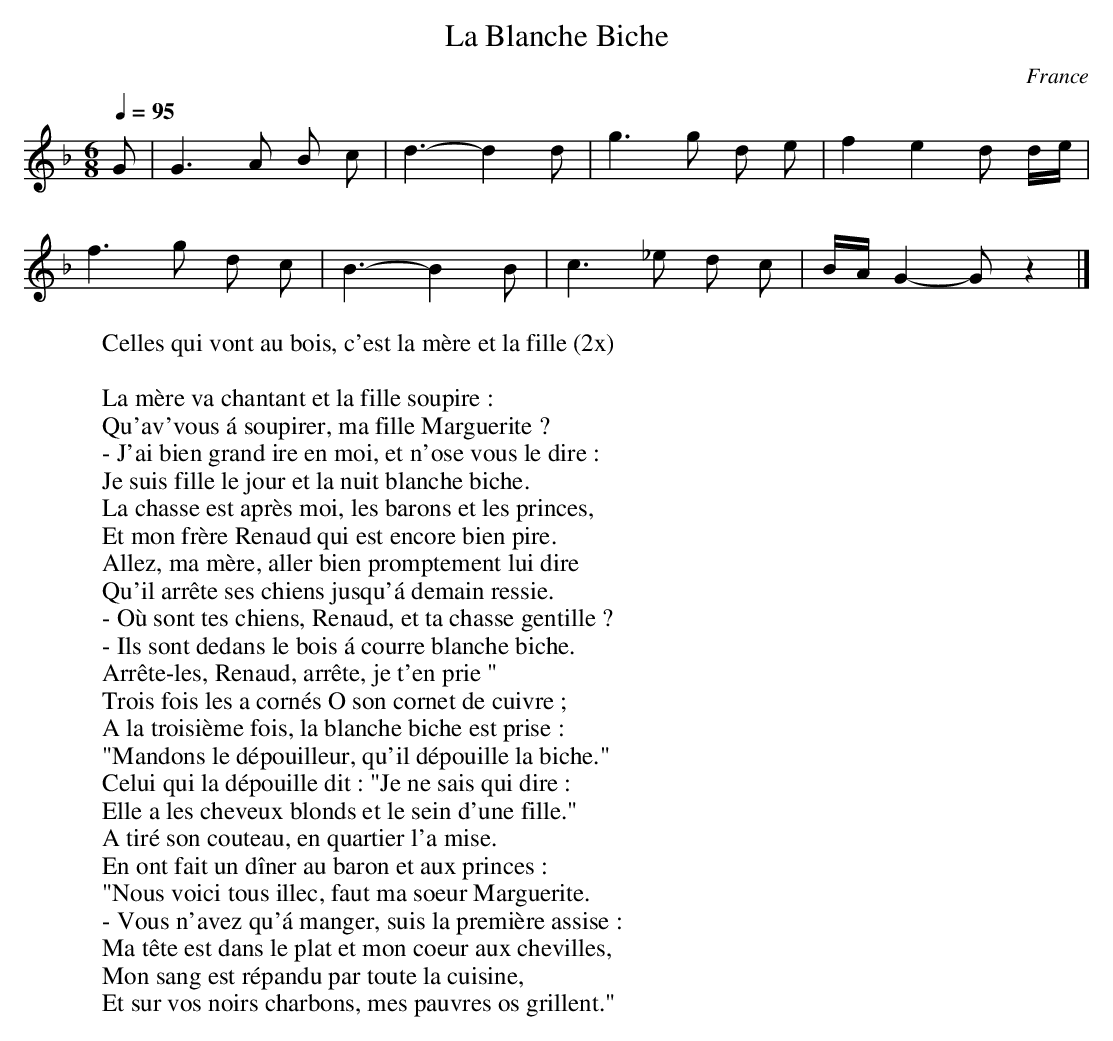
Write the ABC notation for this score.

X:1
T:La Blanche Biche
O:France
M:6/8
L:1/8
Q:1/4=95
K:F
G | G3 A B c | d3-d2 d | g3 g d e | f2-e2 d d/-e/ |
f3 g d c | B3-B2 B | c3 _e d c | B/-A/ G2-G z2 |]
W:Celles qui vont au bois, c'est la m\`ere et la fille (2x)
W:
W:La m\`ere va chantant et la fille soupire :
W:Qu'av'vous \'a soupirer, ma fille Marguerite ?
W:- J'ai bien grand ire en moi, et n'ose vous le dire :
W:Je suis fille le jour et la nuit blanche biche.
W:La chasse est apr\`es moi, les barons et les princes,
W:Et mon fr\`ere Renaud qui est encore bien pire.
W:Allez, ma m\`ere, aller bien promptement lui dire
W:Qu'il arr\^ete ses chiens jusqu'\'a demain ressie.
W:- O\`u sont tes chiens, Renaud, et ta chasse gentille ?
W:- Ils sont dedans le bois \'a courre blanche biche.
W:Arr\^ete-les, Renaud, arr\^ete, je t'en prie "
W:Trois fois les a corn\'es O son cornet de cuivre ;
W:A la troisi\`eme fois, la blanche biche est prise :
W:"Mandons le d\'epouilleur, qu'il d\'epouille la biche."
W:Celui qui la d\'epouille dit : "Je ne sais qui dire :
W:Elle a les cheveux blonds et le sein d'une fille."
W:A tir\'e son couteau, en quartier l'a mise.
W:En ont fait un dîner au baron et aux princes :
W:"Nous voici tous illec, faut ma soeur Marguerite.
W:- Vous n'avez qu'\'a manger, suis la premi\`ere assise :
W:Ma t\^ete est dans le plat et mon coeur aux chevilles,
W:Mon sang est r\'epandu par toute la cuisine,
W:Et sur vos noirs charbons, mes pauvres os grillent."
